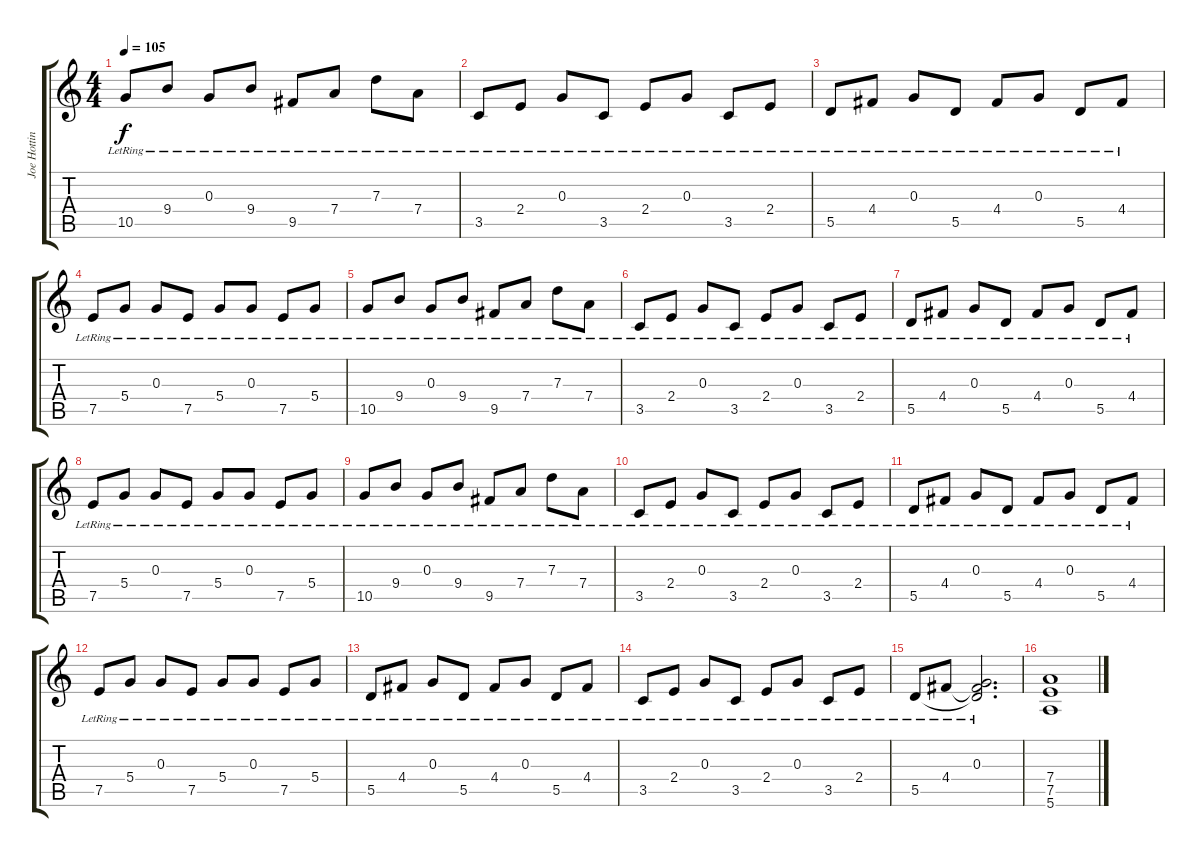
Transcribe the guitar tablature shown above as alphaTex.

\track ("Joe Hottinger" "Joe Hottin") {instrument electricguitarclean}
\staff {score tabs}
\tuning (E4 B3 G3 D3 A2 E2) {hide}
\ts (4 4)
\tempo 105
\clef g2
\ks c
10.5{lr}.8{dy f} 9.4{lr}.8 0.3{lr}.8 9.4{lr}.8 9.5{lr}.8 7.4{lr}.8 7.3{lr}.8 7.4{lr}.8 |
3.5{lr}.8 2.4{lr}.8 0.3{lr}.8 3.5{lr}.8 2.4{lr}.8 0.3{lr}.8 3.5{lr}.8 2.4{lr}.8 |
5.5{lr}.8 4.4{lr}.8 0.3{lr}.8 5.5{lr}.8 4.4{lr}.8 0.3{lr}.8 5.5{lr}.8 4.4{lr}.8 |
7.5{lr}.8 5.4{lr}.8 0.3{lr}.8 7.5{lr}.8 5.4{lr}.8 0.3{lr}.8 7.5{lr}.8 5.4{lr}.8 |
10.5{lr}.8 9.4{lr}.8 0.3{lr}.8 9.4{lr}.8 9.5{lr}.8 7.4{lr}.8 7.3{lr}.8 7.4{lr}.8 |
3.5{lr}.8 2.4{lr}.8 0.3{lr}.8 3.5{lr}.8 2.4{lr}.8 0.3{lr}.8 3.5{lr}.8 2.4{lr}.8 |
5.5{lr}.8 4.4{lr}.8 0.3{lr}.8 5.5{lr}.8 4.4{lr}.8 0.3{lr}.8 5.5{lr}.8 4.4{lr}.8 |
7.5{lr}.8 5.4{lr}.8 0.3{lr}.8 7.5{lr}.8 5.4{lr}.8 0.3{lr}.8 7.5{lr}.8 5.4{lr}.8 |
10.5{lr}.8 9.4{lr}.8 0.3{lr}.8 9.4{lr}.8 9.5{lr}.8 7.4{lr}.8 7.3{lr}.8 7.4{lr}.8 |
3.5{lr}.8 2.4{lr}.8 0.3{lr}.8 3.5{lr}.8 2.4{lr}.8 0.3{lr}.8 3.5{lr}.8 2.4{lr}.8 |
5.5{lr}.8 4.4{lr}.8 0.3{lr}.8 5.5{lr}.8 4.4{lr}.8 0.3{lr}.8 5.5{lr}.8 4.4{lr}.8 |
7.5{lr}.8 5.4{lr}.8 0.3{lr}.8 7.5{lr}.8 5.4{lr}.8 0.3{lr}.8 7.5{lr}.8 5.4{lr}.8 |
5.5{lr}.8 4.4{lr}.8 0.3{lr}.8 5.5{lr}.8 4.4{lr}.8 0.3{lr}.8 5.5{lr}.8 4.4{lr}.8 |
3.5{lr}.8 2.4{lr}.8 0.3{lr}.8 3.5{lr}.8 2.4{lr}.8 0.3{lr}.8 3.5{lr}.8 2.4{lr}.8 |
5.5{lr}.8 4.4{lr}.8 (0.3{lr} 4.4{t} 5.5{t}).2{d} |
(7.4 7.5 5.6).1{instrument distortionguitar}
